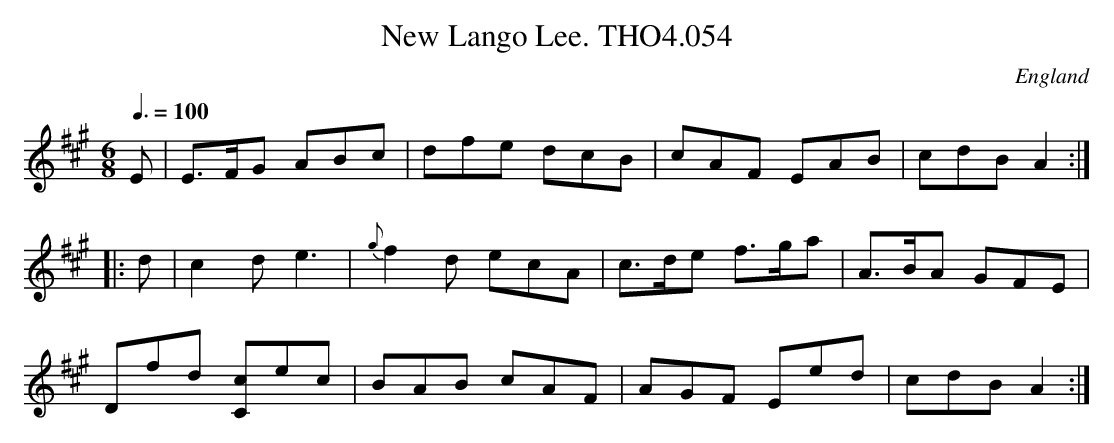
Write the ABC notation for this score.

X:1
T:Lango Lee. THO4.054, New
O:England
M:6/8
L:1/8
Q:3/8=100
K:A major
E|E>FG ABc|dfe dcB|cAF EAB|cdB A2:|
|:d|c2 d e3|{g}f2 d ecA|c>de f>ga|A>BA GFE|
Dfd [cC]ec|BAB cAF|AGF Eed|cdB A2:|
